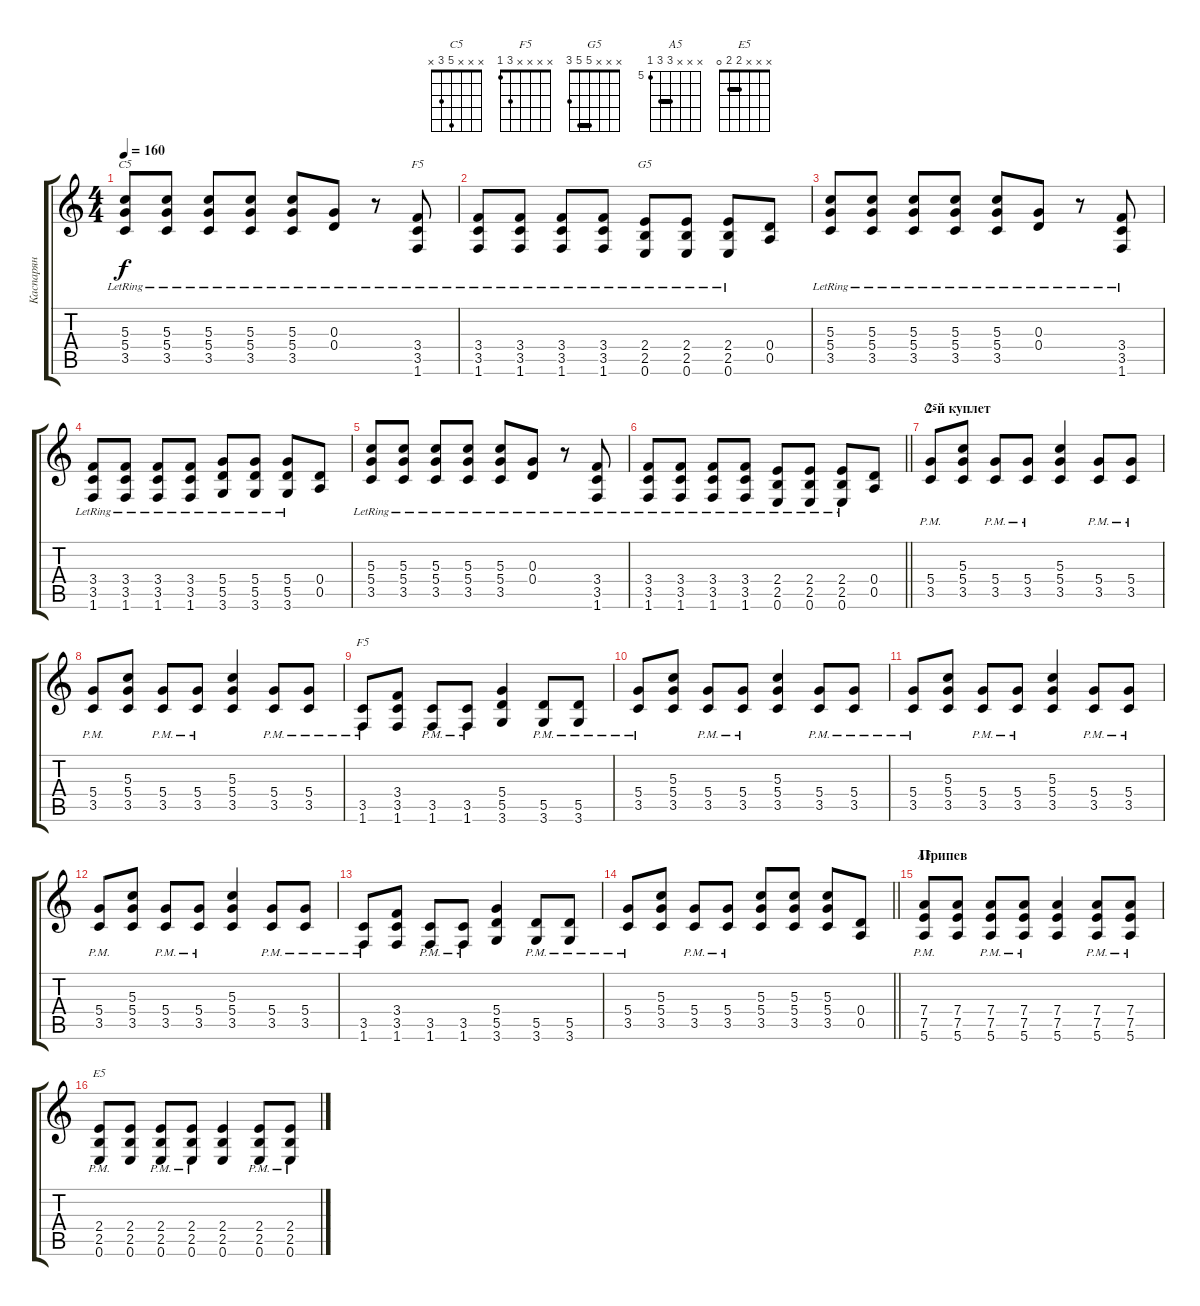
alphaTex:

\track ("Каспарян" "Каспарян") {instrument distortionguitar}
\staff {score tabs}
\tuning (E4 B3 G3 D3 A2 E2) {hide}
\chord ("C5" x x 5 5 3 x) {barre 5}
\chord ("F5" x x x 3 3 1) {barre 3}
\chord ("G5" x x x 5 5 3) {barre 5}
\chord ("C5" x x x 5 3 x)
\chord ("F5" x x x x 3 1)
\chord ("A5" x x x 7 7 5) {firstfret 5 barre 7}
\chord ("E5" x x x 2 2 0) {barre 2}
\ts (4 4)
\tempo 160
\clef g2
\ks c
(5.3{lr} 5.4{lr} 3.5{lr}).8{ch "C5" dy f} (5.3{lr} 5.4{lr} 3.5{lr}).8 (5.3{lr} 5.4{lr} 3.5{lr}).8 (5.3{lr} 5.4{lr} 3.5{lr}).8 (5.3{lr} 5.4{lr} 3.5{lr}).8 (0.3{lr} 0.4{lr}).8 r.8 (3.4{lr} 3.5{lr} 1.6{lr}).8{ch "F5"} |
(3.4{lr} 3.5{lr} 1.6{lr}).8 (3.4{lr} 3.5{lr} 1.6{lr}).8 (3.4{lr} 3.5{lr} 1.6{lr}).8 (3.4{lr} 3.5{lr} 1.6{lr}).8 (2.4{lr} 2.5{lr} 0.6{lr}).8{ch "G5"} (2.4{lr} 2.5{lr} 0.6{lr}).8 (2.4{lr} 2.5 0.6).8 (0.4 0.5).8 |
(5.3{lr} 5.4{lr} 3.5{lr}).8 (5.3{lr} 5.4{lr} 3.5{lr}).8 (5.3{lr} 5.4{lr} 3.5{lr}).8 (5.3{lr} 5.4{lr} 3.5{lr}).8 (5.3{lr} 5.4{lr} 3.5{lr}).8 (0.3{lr} 0.4{lr}).8 r.8 (3.4{lr} 3.5{lr} 1.6{lr}).8 |
(3.4{lr} 3.5{lr} 1.6{lr}).8 (3.4{lr} 3.5{lr} 1.6{lr}).8 (3.4{lr} 3.5{lr} 1.6{lr}).8 (3.4{lr} 3.5{lr} 1.6{lr}).8 (5.4{lr} 5.5{lr} 3.6{lr}).8 (5.4{lr} 5.5{lr} 3.6{lr}).8 (5.4{lr} 5.5{lr} 3.6{lr}).8 (0.4 0.5).8 |
(5.3{lr} 5.4{lr} 3.5{lr}).8 (5.3{lr} 5.4{lr} 3.5{lr}).8 (5.3{lr} 5.4{lr} 3.5{lr}).8 (5.3{lr} 5.4{lr} 3.5{lr}).8 (5.3{lr} 5.4{lr} 3.5{lr}).8 (0.3{lr} 0.4{lr}).8 r.8 (3.4{lr} 3.5{lr} 1.6{lr}).8 |
\barLineRight lightlight
(3.4{lr} 3.5{lr} 1.6{lr}).8 (3.4{lr} 3.5{lr} 1.6{lr}).8 (3.4{lr} 3.5{lr} 1.6{lr}).8 (3.4{lr} 3.5{lr} 1.6{lr}).8 (2.4{lr} 2.5{lr} 0.6{lr}).8 (2.4{lr} 2.5{lr} 0.6{lr}).8 (2.4{lr} 2.5 0.6).8 (0.4 0.5).8 |
\section ("" "2-й куплет")
(5.4{pm} 3.5{pm}).8{ch "C5"} (5.3 5.4 3.5).8 (5.4{pm} 3.5{pm}).8 (5.4{pm} 3.5{pm}).8 (5.3 5.4 3.5).4 (5.4{pm} 3.5{pm}).8 (5.4{pm} 3.5{pm}).8 |
(5.4{pm} 3.5{pm}).8 (5.3 5.4 3.5).8 (5.4{pm} 3.5{pm}).8 (5.4{pm} 3.5{pm}).8 (5.3 5.4 3.5).4 (5.4{pm} 3.5{pm}).8 (5.4{pm} 3.5{pm}).8 |
(3.5{pm} 1.6{pm}).8{ch "F5"} (3.4 3.5 1.6).8 (3.5{pm} 1.6{pm}).8 (3.5{pm} 1.6{pm}).8 (5.4 5.5 3.6).4 (5.5{pm} 3.6{pm}).8 (5.5{pm} 3.6{pm}).8 |
(5.4{pm} 3.5{pm}).8 (5.3 5.4 3.5).8 (5.4{pm} 3.5{pm}).8 (5.4{pm} 3.5{pm}).8 (5.3 5.4 3.5).4 (5.4{pm} 3.5{pm}).8 (5.4{pm} 3.5{pm}).8 |
(5.4{pm} 3.5{pm}).8 (5.3 5.4 3.5).8 (5.4{pm} 3.5{pm}).8 (5.4{pm} 3.5{pm}).8 (5.3 5.4 3.5).4 (5.4{pm} 3.5{pm}).8 (5.4{pm} 3.5{pm}).8 |
(5.4{pm} 3.5{pm}).8 (5.3 5.4 3.5).8 (5.4{pm} 3.5{pm}).8 (5.4{pm} 3.5{pm}).8 (5.3 5.4 3.5).4 (5.4{pm} 3.5{pm}).8 (5.4{pm} 3.5{pm}).8 |
(3.5{pm} 1.6{pm}).8 (3.4 3.5 1.6).8 (3.5{pm} 1.6{pm}).8 (3.5{pm} 1.6{pm}).8 (5.4 5.5 3.6).4 (5.5{pm} 3.6{pm}).8 (5.5{pm} 3.6{pm}).8 |
\barLineRight lightlight
(5.4{pm} 3.5{pm}).8 (5.3 5.4 3.5).8 (5.4{pm} 3.5{pm}).8 (5.4{pm} 3.5{pm}).8 (5.3 5.4 3.5).8 (5.3 5.4 3.5).8 (5.3 5.4 3.5).8 (0.4 0.5).8 |
\section ("" "Припев")
(7.4{pm} 7.5{pm} 5.6{pm}).8{ch "A5"} (7.4 7.5 5.6).8 (7.4{pm} 7.5{pm} 5.6{pm}).8 (7.4{pm} 7.5{pm} 5.6{pm}).8 (7.4 7.5 5.6).4 (7.4{pm} 7.5{pm} 5.6{pm}).8 (7.4{pm} 7.5{pm} 5.6{pm}).8 |
(2.4{pm} 2.5{pm} 0.6{pm}).8{ch "E5"} (2.4 2.5 0.6).8 (2.4{pm} 2.5{pm} 0.6{pm}).8 (2.4{pm} 2.5{pm} 0.6{pm}).8 (2.4 2.5 0.6).4 (2.4{pm} 2.5{pm} 0.6{pm}).8 (2.4{pm} 2.5{pm} 0.6{pm}).8
